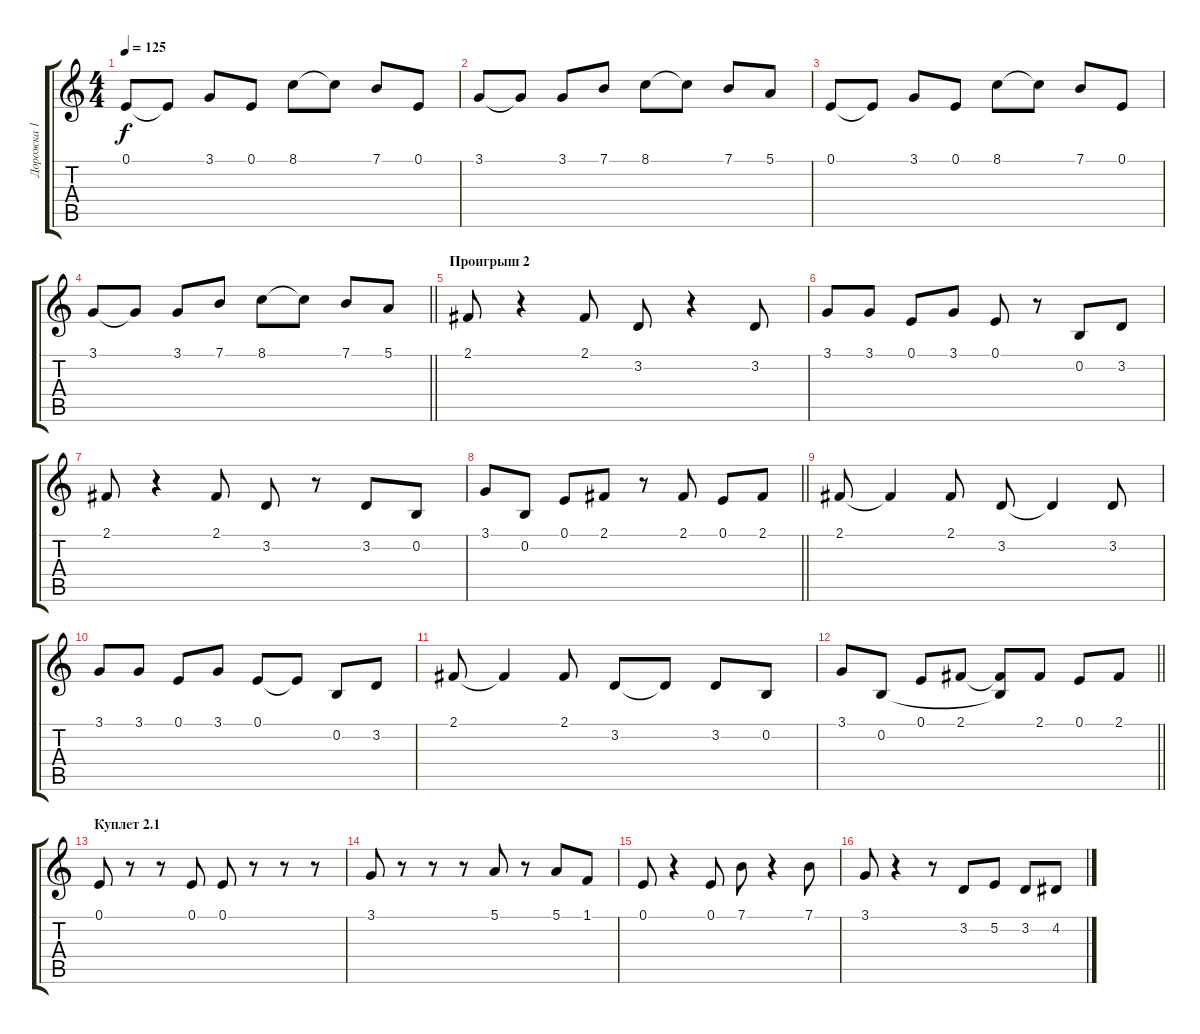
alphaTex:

\track ("Дорожка 1" "Дорожка 1") {instrument rockorgan}
\staff {score tabs}
\tuning (E4 B3 G3 D3 A2 E2) {hide}
\ts (4 4)
\tempo 125
\clef g2
\ks c
0.1.8{dy f} 0.1{t}.8 3.1.8 0.1.8 8.1.8 8.1{t}.8 7.1.8 0.1.8 |
3.1.8 3.1{t}.8 3.1.8 7.1.8 8.1.8 8.1{t}.8 7.1.8 5.1.8 |
0.1.8 0.1{t}.8 3.1.8 0.1.8 8.1.8 8.1{t}.8 7.1.8 0.1.8 |
\barLineRight lightlight
3.1.8 3.1{t}.8 3.1.8 7.1.8 8.1.8 8.1{t}.8 7.1.8 5.1.8 |
\section ("" "Проигрыш 2")
2.1.8 r.4 2.1.8 3.2.8 r.4 3.2.8 |
3.1.8 3.1.8 0.1.8 3.1.8 0.1.8 r.8 0.2.8 3.2.8 |
2.1.8 r.4 2.1.8 3.2.8 r.8 3.2.8 0.2.8 |
\barLineRight lightlight
3.1.8 0.2.8 0.1.8 2.1.8 r.8 2.1.8 0.1.8 2.1.8 |
2.1.8 2.1{t}.4 2.1.8 3.2.8 3.2{t}.4 3.2.8 |
3.1.8 3.1.8 0.1.8 3.1.8 0.1.8 0.1{t}.8 0.2.8 3.2.8 |
2.1.8 2.1{t}.4 2.1.8 3.2.8 3.2{t}.8 3.2.8 0.2.8 |
\barLineRight lightlight
3.1.8 0.2.8 0.1.8 2.1.8 (2.1{t} 0.2{t}).8 2.1.8 0.1.8 2.1.8 |
\section ("" "Куплет 2.1")
0.1.8 r.8 r.8 0.1.8 0.1.8 r.8 r.8 r.8 |
3.1.8 r.8 r.8 r.8 5.1.8 r.8 5.1.8 1.1.8 |
0.1.8 r.4 0.1.8 7.1.8 r.4 7.1.8 |
3.1.8 r.4 r.8 3.2.8 5.2.8 3.2.8 4.2.8
